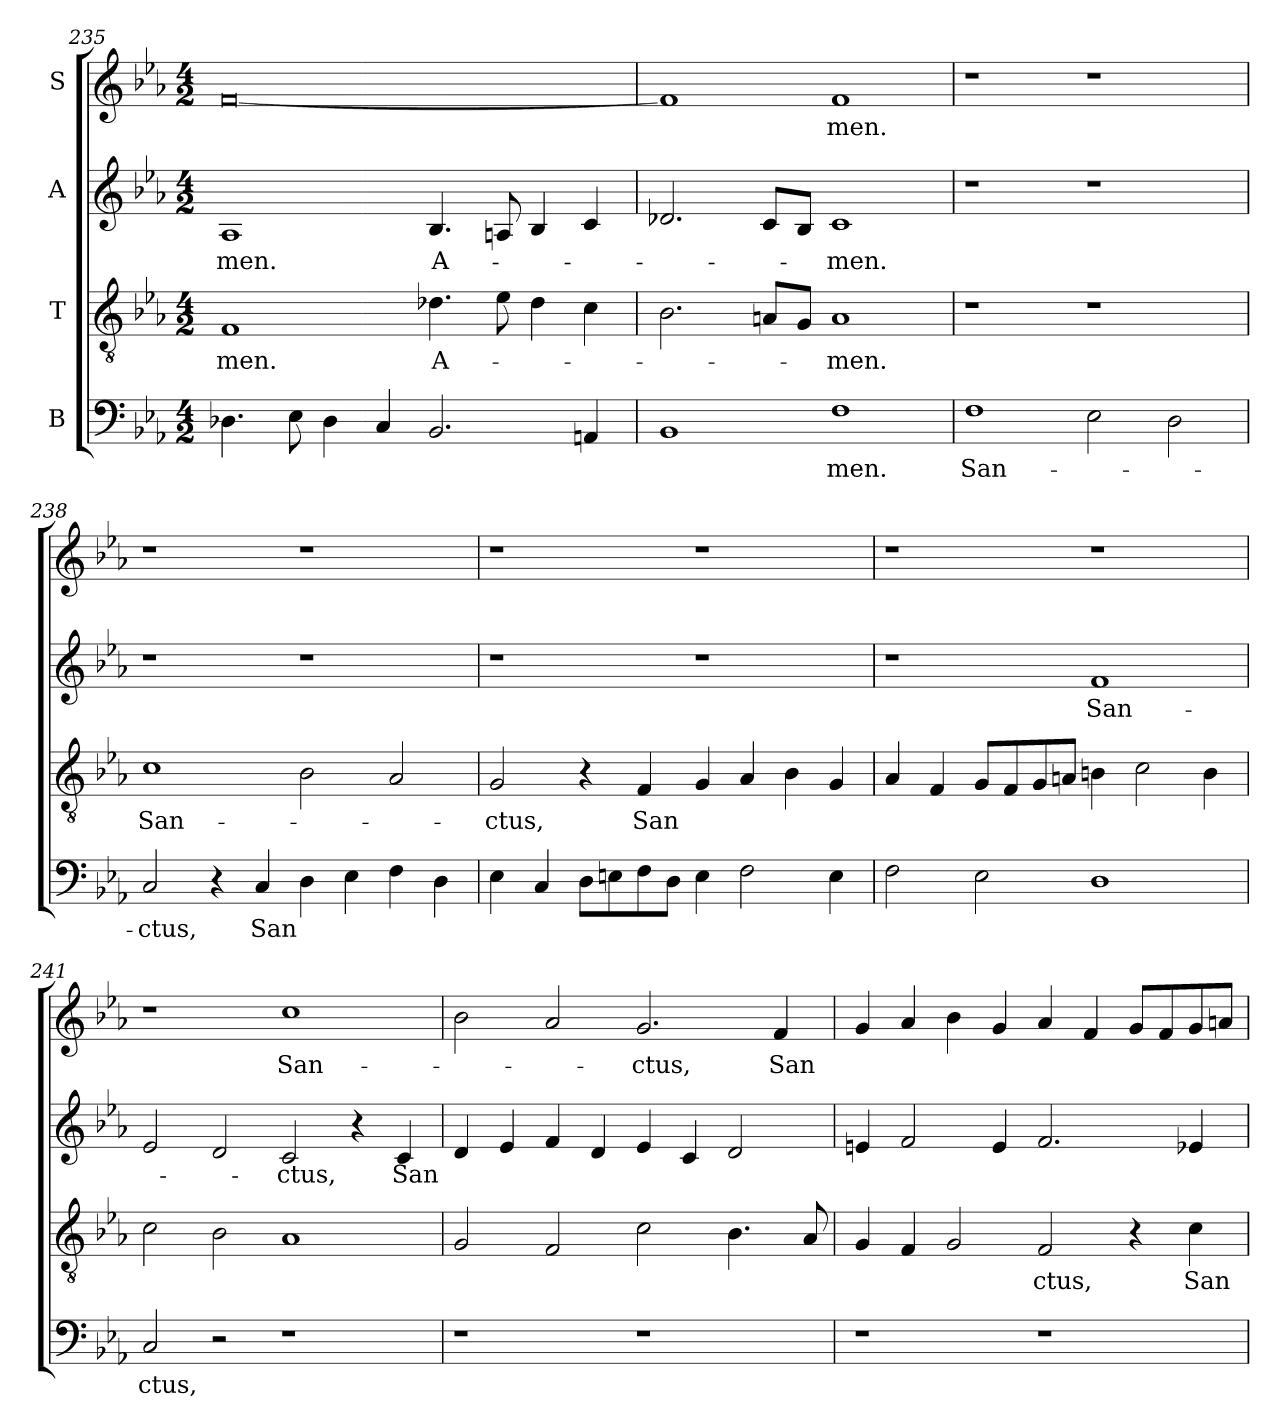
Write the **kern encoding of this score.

**kern	**text	**kern	**text	**kern	**text	**kern	**text
*part4	*part4	*part3	*part3	*part2	*part2	*part1	*part1
*staff4	*staff4	*staff3	*staff3	*staff2	*staff2	*staff1	*staff1
*I"B	*	*I"T	*	*I"A	*	*I"S	*
!!LO:PB:g=z
*clefF4	*	*clefGv2	*	*clefG2	*	*clefG2	*
*k[b-e-a-]	*	*k[b-e-a-]	*	*k[b-e-a-]	*	*k[b-e-a-]	*
*E-:	*	*E-:	*	*E-:	*	*E-:	*
*M4/2	*	*M4/2	*	*M4/2	*	*M4/2	*
=235	=235	=235	=235	=235	=235	=235	=235
4.D-X\	--	1F	men.	1A-	men.	[0f	--
8E-\	.	.	.	.	.	.	.
4D-\	.	.	.	.	.	.	.
4C/	.	.	.	.	.	.	.
2.BB-/	.	4.d-X\	A-	4.B-/	A-	.	.
.	.	8e-\	.	8An/	.	.	.
.	.	4d-\	.	4B-/	.	.	.
4AAn/	.	4c\	.	4c/	.	.	.
=236	=236	=236	=236	=236	=236	=236	=236
1BB-	.	2.B-\	.	2.d-X/	.	1f]	.
.	.	8An/L	.	8c/L	.	.	.
.	.	8G/J	.	8B-/J	.	.	.
1F	men.	1A	-men.	1c	-men.	1f	men.
!!LO:LB:g=z
=237	=237	=237	=237	=237	=237	=237	=237
1F	San-	1r	.	1r	.	1r	.
2E-\	.	1r	.	1r	.	1r	.
2D\	.	.	.	.	.	.	.
=238	=238	=238	=238	=238	=238	=238	=238
2C/	-ctus,	1c	San-	1r	.	1r	.
4r	.	.	.	.	.	.	.
4C/	San-	.	.	.	.	.	.
4D\	.	2B-\	.	1r	.	1r	.
4E-\	.	.	.	.	.	.	.
4F\	.	2A-/	.	.	.	.	.
4D\	.	.	.	.	.	.	.
=239	=239	=239	=239	=239	=239	=239	=239
4E-\	.	2G/	-ctus,	1r	.	1r	.
4C/	.	.	.	.	.	.	.
8D\L	.	4r	.	.	.	.	.
8En\	.	.	.	.	.	.	.
8F\	.	4F/	San	.	.	.	.
8D\J	.	.	.	.	.	.	.
4E\	.	4G/	.	1r	.	1r	.
2F\	.	4A-/	--	.	.	.	.
.	.	4B-\	.	.	.	.	.
4E\	.	4G/	.	.	.	.	.
!!LO:PB:g=z
=240	=240	=240	=240	=240	=240	=240	=240
2F\	.	4A-/	.	1r	.	1r	.
.	.	4F/	.	.	.	.	.
2E-\	--	8G/L	.	.	.	.	.
.	.	8F/	.	.	.	.	.
.	.	8G/	.	.	.	.	.
.	.	8An/J	.	.	.	.	.
1D	.	4Bn\	.	1f	San-	1r	.
.	.	2c\	.	.	.	.	.
.	.	4B\	.	.	.	.	.
=241	=241	=241	=241	=241	=241	=241	=241
2C/	ctus,	2c\	.	2e-/	.	1r	.
2r	.	2B-\	.	2d/	.	.	.
1r	.	1A-	.	2c/	-ctus,	1cc	San-
.	.	.	.	4r	.	.	.
.	.	.	.	4c/	San	.	.
=242	=242	=242	=242	=242	=242	=242	=242
1r	.	2G/	.	4d/	.	2b-\	.
.	.	.	.	4e-/	--	.	.
.	.	2F/	.	4f/	.	2a-/	.
.	.	.	.	4d/	.	.	.
1r	.	2c\	.	4e-/	.	2.g/	ctus,
.	.	.	.	4c/	.	.	.
.	.	4.B-\	.	2d/	.	.	.
.	.	.	.	.	.	4f/	San-
.	.	8A-/	.	.	.	.	.
=243	=243	=243	=243	=243	=243	=243	=243
1r	.	4G/	.	4en/	.	4g/	.
.	.	4F/	--	2f/	--	4a-/	--
.	.	2G/	.	.	.	4b-\	.
.	.	.	.	4e/	.	4g/	.
1r	.	2F/	-ctus,	2.f/	.	4a-/	.
.	.	.	.	.	.	4f/	.
.	.	4r	.	.	.	8g/L	.
.	.	.	.	.	.	8f/	.
.	.	4c\	San	4e-X/	.	8g/	.
.	.	.	.	.	.	8an/J	.
=	=	=	=	=	=	=	=
*-	*-	*-	*-	*-	*-	*-	*-
